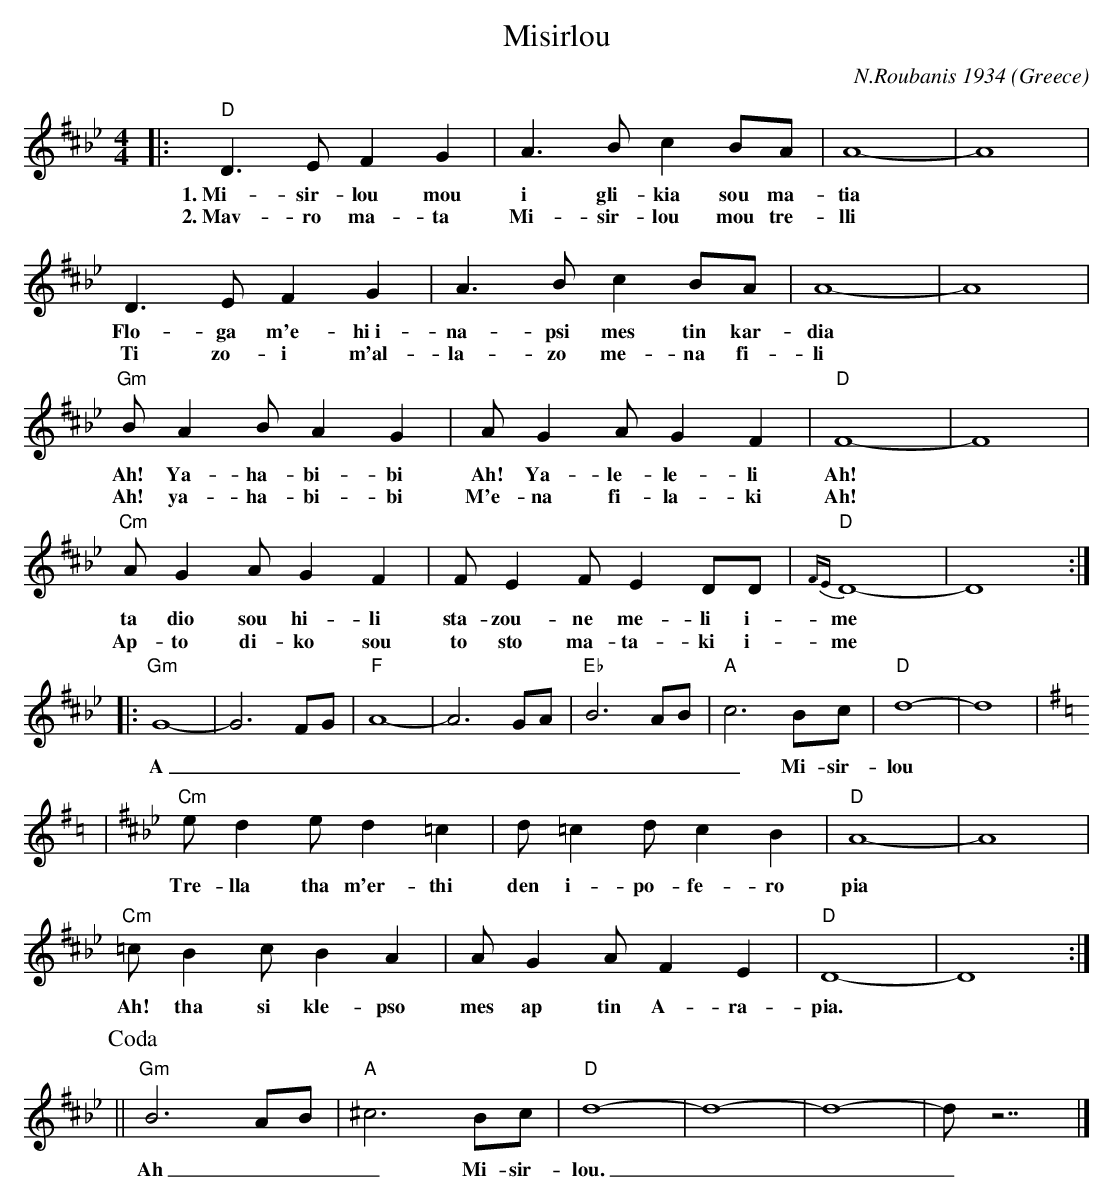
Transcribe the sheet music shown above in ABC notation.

X:1
T: Misirlou
C: N.Roubanis 1934
O: Greece
M: 4/4
L: 1/8
K: D^c^f_B_e
|: "D"D3 E F2 G2 | A3B c2BA | A8- | A8 |
w: 1.~Mi-sir-lou mou i gli-kia sou ma-tia
w: 2.~Mav-ro ma-ta Mi-sir-lou mou tre-lli
  D3E F2G2 | A3B c2BA | A8- | A8 |
w: Flo-ga m'e-hi~i-na-psi mes tin kar-dia
w: Ti zo-i m'al-la-zo me-na fi-li
  "Gm"BA2B A2G2 | AG2A G2F2 | "D"F8- | F8 |
w: Ah! Ya-ha-bi-bi Ah! Ya-le-le-li Ah!
w: Ah! ya-ha-bi-bi M'e-na fi-la-ki Ah!
  "Cm"AG2A G2F2 | FE2F E2DD | "D"{FE}D8- | D8 :|
w: ta dio sou hi-li sta-zou-ne me-li i-me
w: Ap-to di-ko sou to sto ma-ta-ki i-me
|: "Gm"G8- | G6 FG | "F"A8- | A6 GA | "Eb"B6 AB | "A"c6 Bc | "D"d8- | d8 | [K:D=c]
w: A___________ Mi-sir-lou
K:D^f_B_e
| "Cm"e d2 e d2 =c2 | d =c2 d c2 B2 | "D"A8- | A8 |
w: Tre-lla tha m'er-thi den i-po-fe-ro pia
  "Cm"=c B2 c B2 A2 | A G2 A F2 E2 | "D"D8- | D8 :|
w: Ah! tha si kle-pso mes ap tin A-ra-pia.
P: Coda
|| "Gm"B6 AB | "A"^c6 Bc | "D"d8- | d8- | d8- | d z7 |]
w: Ah___ Mi-sir-lou.___
